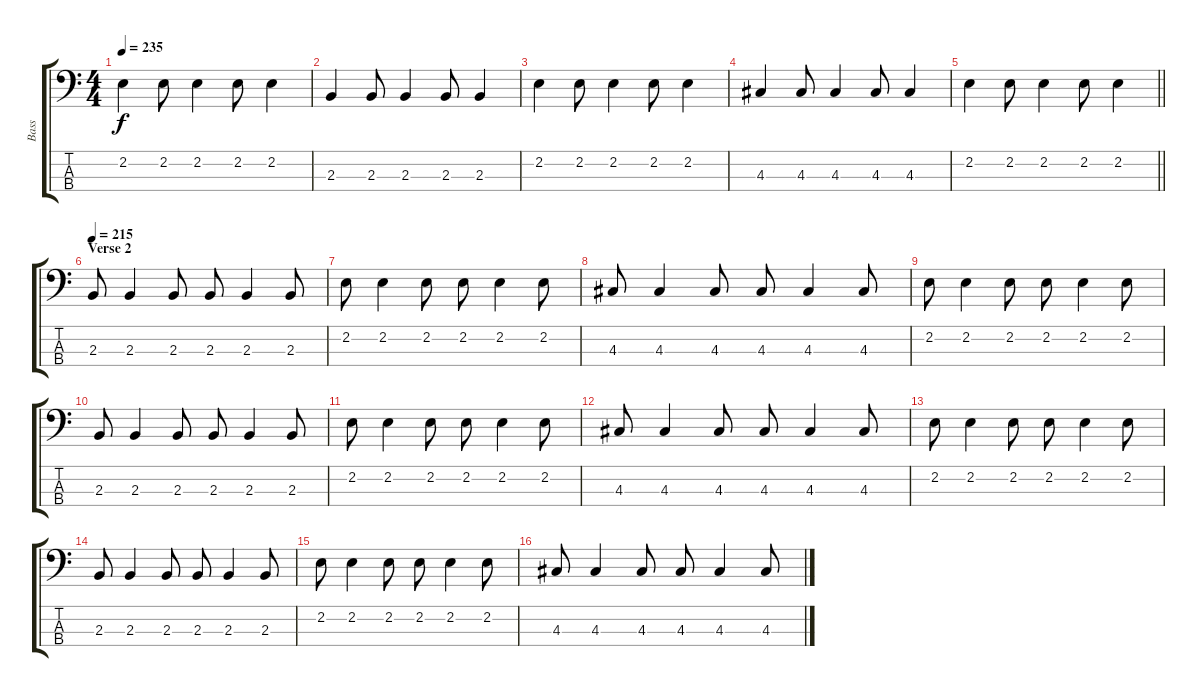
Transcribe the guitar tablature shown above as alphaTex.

\track ("Bass" "Bass") {instrument electricbasspick}
\staff {score tabs}
\tuning (G2 D2 A1 E1) {hide}
\ts (4 4)
\tempo 235
\clef f4
\ks c
2.2.4{dy f} 2.2.8 2.2.4 2.2.8 2.2.4 |
2.3.4 2.3.8 2.3.4 2.3.8 2.3.4 |
2.2.4 2.2.8 2.2.4 2.2.8 2.2.4 |
4.3.4 4.3.8 4.3.4 4.3.8 4.3.4 |
\barLineRight lightlight
2.2.4 2.2.8 2.2.4 2.2.8 2.2.4 |
\section ("" "Verse 2")
\tempo 215
2.3.8 2.3.4 2.3.8 2.3.8 2.3.4 2.3.8 |
2.2.8 2.2.4 2.2.8 2.2.8 2.2.4 2.2.8 |
4.3.8 4.3.4 4.3.8 4.3.8 4.3.4 4.3.8 |
2.2.8 2.2.4 2.2.8 2.2.8 2.2.4 2.2.8 |
2.3.8 2.3.4 2.3.8 2.3.8 2.3.4 2.3.8 |
2.2.8 2.2.4 2.2.8 2.2.8 2.2.4 2.2.8 |
4.3.8 4.3.4 4.3.8 4.3.8 4.3.4 4.3.8 |
2.2.8 2.2.4 2.2.8 2.2.8 2.2.4 2.2.8 |
2.3.8 2.3.4 2.3.8 2.3.8 2.3.4 2.3.8 |
2.2.8 2.2.4 2.2.8 2.2.8 2.2.4 2.2.8 |
4.3.8 4.3.4 4.3.8 4.3.8 4.3.4 4.3.8
